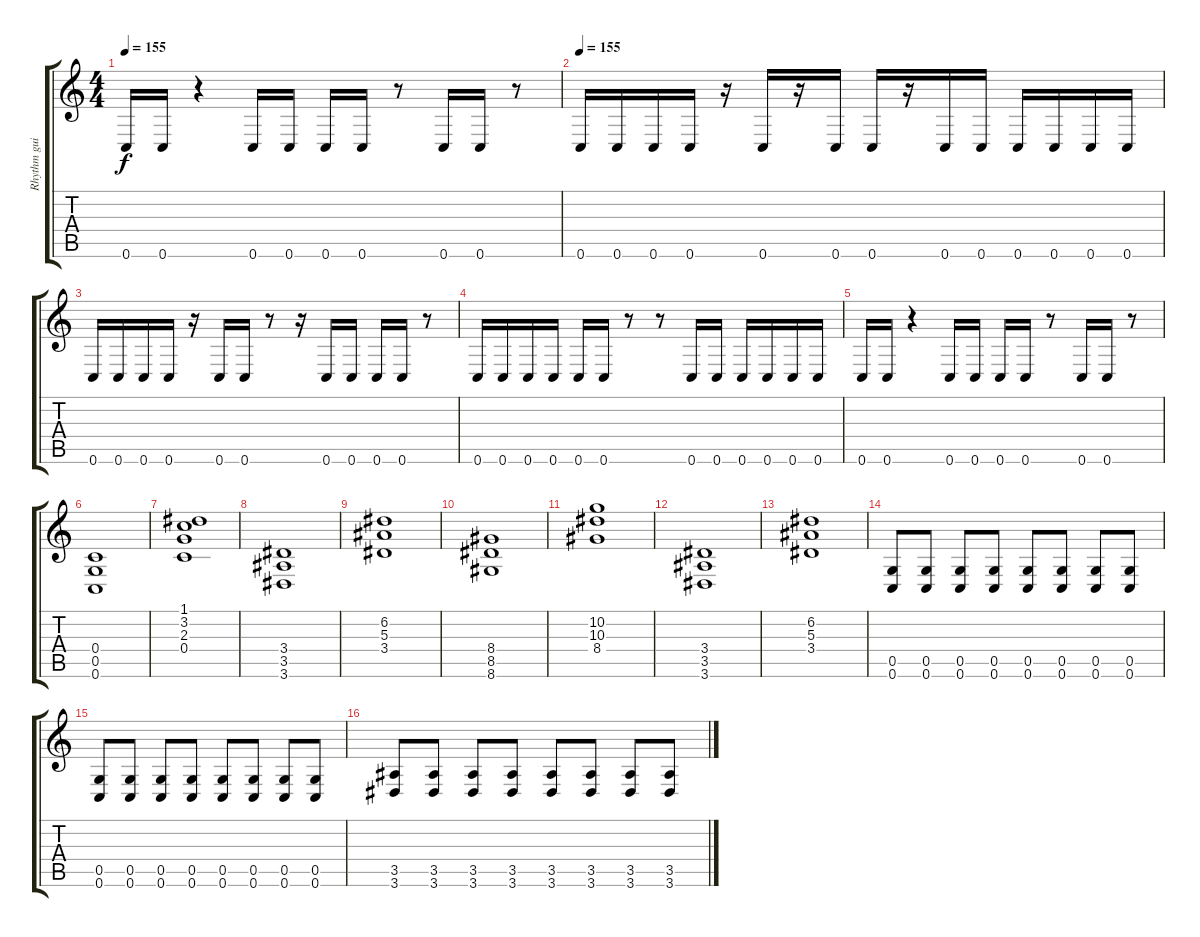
\track ("Rhythm guitar left" "Rhythm gui") {instrument distortionguitar}
\staff {score tabs}
\tuning (D4 A3 F3 C3 G2 C2) {hide}
\ts (4 4)
\tempo 155
\clef g2
\ks c
0.6.16{dy f} 0.6.16 r.4 0.6.16 0.6.16 0.6.16 0.6.16 r.8 0.6.16 0.6.16 r.8 |
\tempo 155
0.6.16 0.6.16 0.6.16 0.6.16 r.16 0.6.16 r.16 0.6.16 0.6.16 r.16 0.6.16 0.6.16 0.6.16 0.6.16 0.6.16 0.6.16 |
0.6.16 0.6.16 0.6.16 0.6.16 r.16 0.6.16 0.6.16 r.8 r.16 0.6.16 0.6.16 0.6.16 0.6.16 r.8 |
0.6.16 0.6.16 0.6.16 0.6.16 0.6.16 0.6.16 r.8 r.8 0.6.16 0.6.16 0.6.16 0.6.16 0.6.16 0.6.16 |
0.6.16 0.6.16 r.4 0.6.16 0.6.16 0.6.16 0.6.16 r.8 0.6.16 0.6.16 r.8 |
(0.4 0.5 0.6).1 |
(1.1 3.2 2.3 0.4).1 |
(3.4 3.5 3.6).1 |
(6.2 5.3 3.4).1 |
(8.4 8.5 8.6).1 |
(10.2 10.3 8.4).1 |
(3.4 3.5 3.6).1 |
(6.2 5.3 3.4).1 |
(0.5 0.6).8 (0.5 0.6).8 (0.5 0.6).8 (0.5 0.6).8 (0.5 0.6).8 (0.5 0.6).8 (0.5 0.6).8 (0.5 0.6).8 |
(0.5 0.6).8 (0.5 0.6).8 (0.5 0.6).8 (0.5 0.6).8 (0.5 0.6).8 (0.5 0.6).8 (0.5 0.6).8 (0.5 0.6).8 |
(3.5 3.6).8 (3.5 3.6).8 (3.5 3.6).8 (3.5 3.6).8 (3.5 3.6).8 (3.5 3.6).8 (3.5 3.6).8 (3.5 3.6).8
